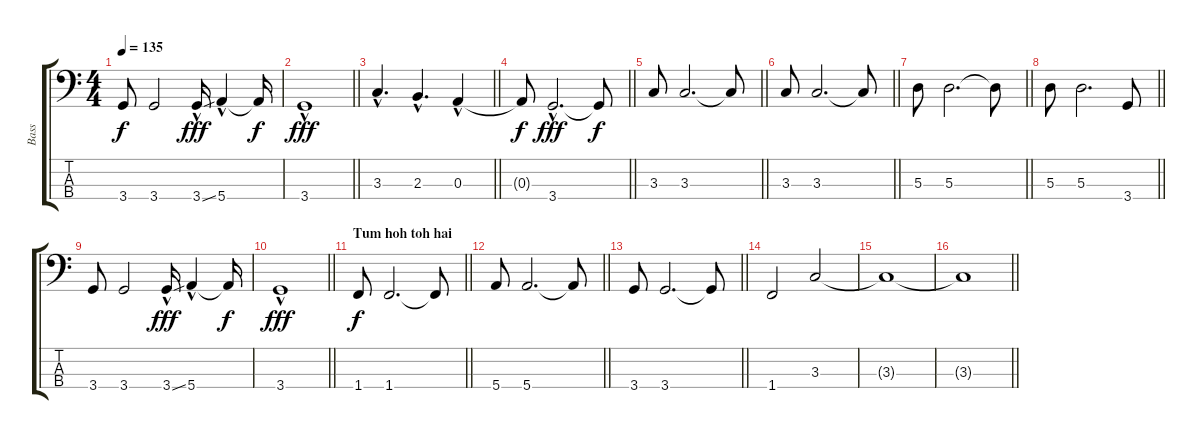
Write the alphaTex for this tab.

\track ("Bass" "Bass") {instrument electricbassfinger}
\staff {score tabs}
\tuning (G2 D2 A1 E1) {hide}
\ts (4 4)
\tempo 135
\clef f4
\ks c
3.4.8{dy f} 3.4.2 3.4{ss hac}.16{dy fff} 5.4{hac}.4 5.4{t}.16{dy f} |
\barLineRight lightlight
3.4{hac}.1{dy fff} |
\barLineRight lightlight
3.3{hac}.4{d} 2.3{hac}.4{d} 0.3{hac}.4 |
\barLineRight lightlight
0.3{t}.8{dy f} 3.4{hac}.2{d dy fff} 3.4{t}.8{dy f} |
\barLineRight lightlight
3.3.8 3.3.2{d} 3.3{t}.8 |
\barLineRight lightlight
3.3.8 3.3.2{d} 3.3{t}.8 |
\barLineRight lightlight
5.3.8 5.3.2{d} 5.3{t}.8 |
\barLineRight lightlight
5.3.8 5.3.2{d} 3.4.8 |
3.4.8 3.4.2 3.4{ss hac}.16{dy fff} 5.4{hac}.4 5.4{t}.16{dy f} |
\barLineRight lightlight
3.4{hac}.1{dy fff} |
\section ("" "Tum hoh toh hai")
\barLineRight lightlight
1.4.8{dy f} 1.4.2{d} 1.4{t}.8 |
\barLineRight lightlight
5.4.8 5.4.2{d} 5.4{t}.8 |
\barLineRight lightlight
3.4.8 3.4.2{d} 3.4{t}.8 |
1.4.2 3.3.2 |
3.3{t}.1 |
\barLineRight lightlight
3.3{t}.1
